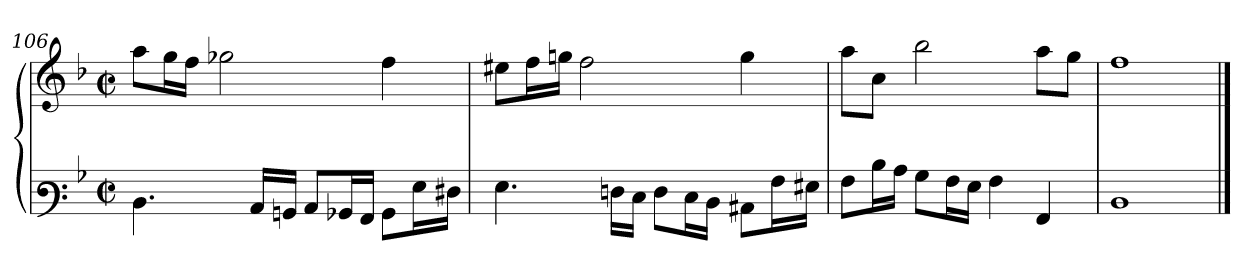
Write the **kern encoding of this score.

**kern	**kern
*part1	*part1
*staff2	*staff1
!!LO:LB:g=z
*clefF3	*clefG3
*k[b-]	*k[b-]
*M2/2	*M2/2
*met(c|)	*met(c|)
=106	=106
4.D\	8ff\L
.	16ee\L
.	16dd\JJ
.	2ee-X\
16C/LL	.
16BBn/JJ	.
8C/L	.
16BB-X/L	.
16AA/JJ	.
8BB-\L	4dd\
16G\L	.
16F#X\JJ	.
=107	=107
4.G\	8cc#X\L
.	16dd\L
.	16een\JJ
.	2dd\
16Fn\LL	.
16E\JJ	.
8F\L	.
16E\L	.
16D\JJ	.
8C#X\L	4ee\
16A\L	.
16G#X\JJ	.
=108	=108
8A\L	8ff\L
16d\L	8a\J
16c\JJ	.
8B-\L	2gg\
16A\L	.
16G\JJ	.
4A\	.
4AA/	8ff\L
.	8ee\J
=109	=109
1D	1dd
==	==
*-	*-
